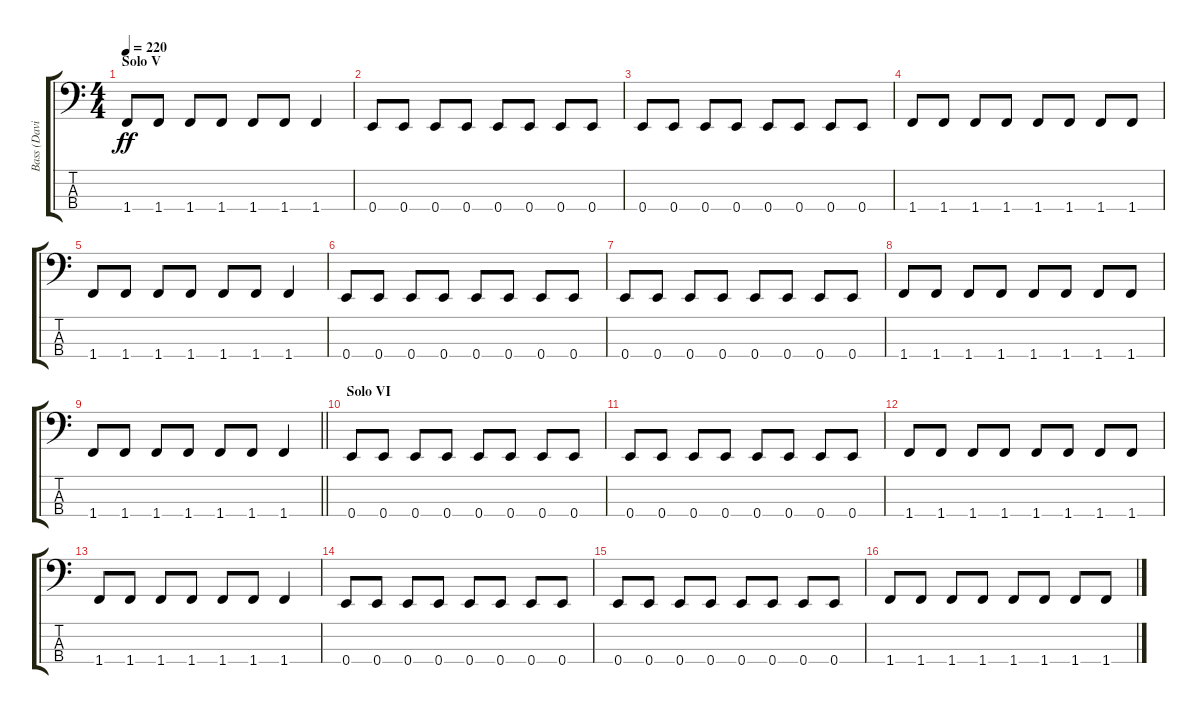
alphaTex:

\track ("Bass (David Ellefson)" "Bass (Davi") {instrument electricbasspick}
\staff {score tabs}
\tuning (G2 D2 A1 E1) {hide}
\ts (4 4)
\section ("" "Solo V")
\tempo 220
\clef f4
\ks c
1.4.8{dy ff} 1.4.8 1.4.8 1.4.8 1.4.8 1.4.8 1.4.4 |
0.4.8 0.4.8 0.4.8 0.4.8 0.4.8 0.4.8 0.4.8 0.4.8 |
0.4.8 0.4.8 0.4.8 0.4.8 0.4.8 0.4.8 0.4.8 0.4.8 |
1.4.8 1.4.8 1.4.8 1.4.8 1.4.8 1.4.8 1.4.8 1.4.8 |
1.4.8 1.4.8 1.4.8 1.4.8 1.4.8 1.4.8 1.4.4 |
0.4.8 0.4.8 0.4.8 0.4.8 0.4.8 0.4.8 0.4.8 0.4.8 |
0.4.8 0.4.8 0.4.8 0.4.8 0.4.8 0.4.8 0.4.8 0.4.8 |
1.4.8 1.4.8 1.4.8 1.4.8 1.4.8 1.4.8 1.4.8 1.4.8 |
\barLineRight lightlight
1.4.8 1.4.8 1.4.8 1.4.8 1.4.8 1.4.8 1.4.4 |
\section ("" "Solo VI")
0.4.8 0.4.8 0.4.8 0.4.8 0.4.8 0.4.8 0.4.8 0.4.8 |
0.4.8 0.4.8 0.4.8 0.4.8 0.4.8 0.4.8 0.4.8 0.4.8 |
1.4.8 1.4.8 1.4.8 1.4.8 1.4.8 1.4.8 1.4.8 1.4.8 |
1.4.8 1.4.8 1.4.8 1.4.8 1.4.8 1.4.8 1.4.4 |
0.4.8 0.4.8 0.4.8 0.4.8 0.4.8 0.4.8 0.4.8 0.4.8 |
0.4.8 0.4.8 0.4.8 0.4.8 0.4.8 0.4.8 0.4.8 0.4.8 |
1.4.8 1.4.8 1.4.8 1.4.8 1.4.8 1.4.8 1.4.8 1.4.8
